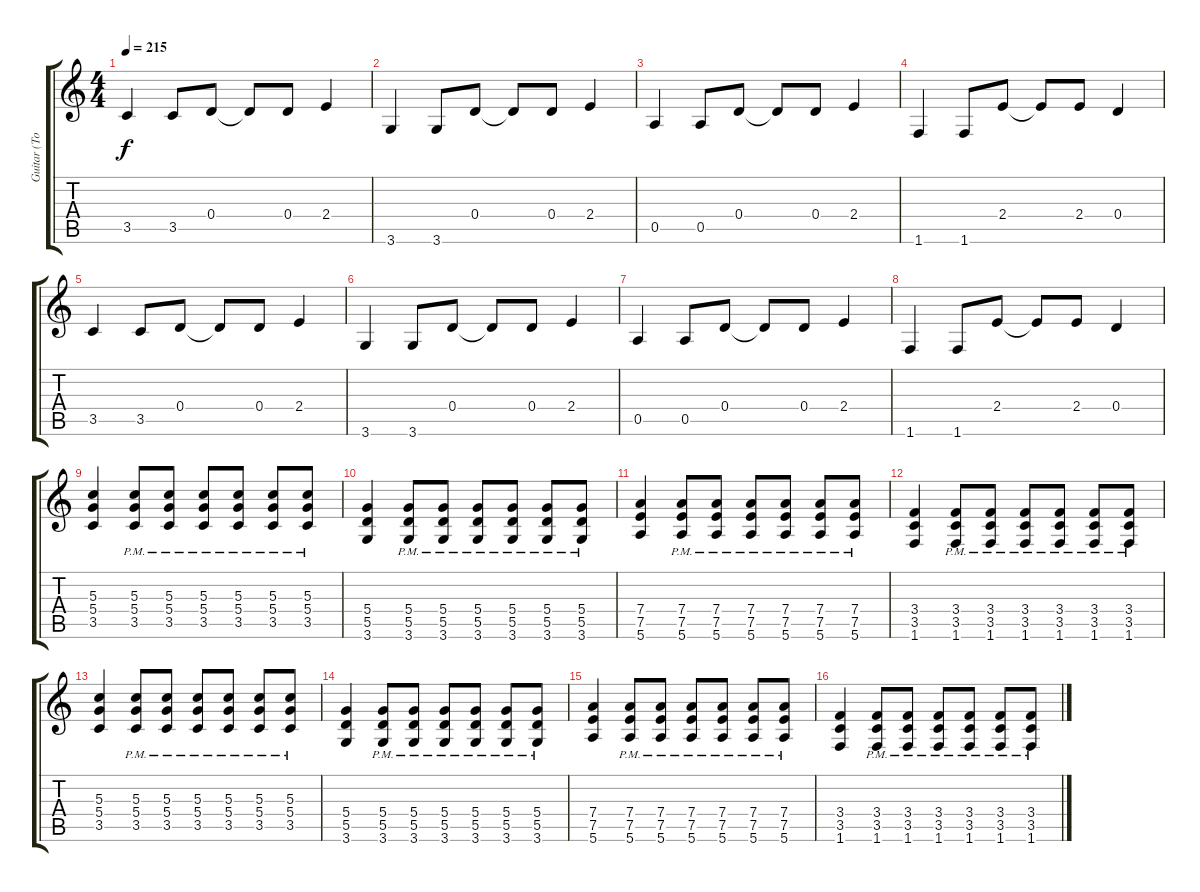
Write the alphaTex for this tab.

\track ("Guitar (Tom)" "Guitar (To") {instrument overdrivenguitar}
\staff {score tabs}
\tuning (E4 B3 G3 D3 A2 E2) {hide}
\ts (4 4)
\tempo 215
\clef g2
\ks c
3.5.4{dy f} 3.5.8 0.4.8 0.4{t}.8 0.4.8 2.4.4 |
3.6.4 3.6.8 0.4.8 0.4{t}.8 0.4.8 2.4.4 |
0.5.4 0.5.8 0.4.8 0.4{t}.8 0.4.8 2.4.4 |
1.6.4 1.6.8 2.4.8 2.4{t}.8 2.4.8 0.4.4 |
3.5.4 3.5.8 0.4.8 0.4{t}.8 0.4.8 2.4.4 |
3.6.4 3.6.8 0.4.8 0.4{t}.8 0.4.8 2.4.4 |
0.5.4 0.5.8 0.4.8 0.4{t}.8 0.4.8 2.4.4 |
1.6.4 1.6.8 2.4.8 2.4{t}.8 2.4.8 0.4.4 |
(5.3 5.4 3.5).4 (5.3{pm} 5.4{pm} 3.5{pm}).8 (5.3{pm} 5.4{pm} 3.5{pm}).8 (5.3{pm} 5.4{pm} 3.5{pm}).8 (5.3{pm} 5.4{pm} 3.5{pm}).8 (5.3{pm} 5.4{pm} 3.5{pm}).8 (5.3{pm} 5.4{pm} 3.5{pm}).8 |
(5.4 5.5 3.6).4 (5.4{pm} 5.5{pm} 3.6{pm}).8 (5.4{pm} 5.5{pm} 3.6{pm}).8 (5.4{pm} 5.5{pm} 3.6{pm}).8 (5.4{pm} 5.5{pm} 3.6{pm}).8 (5.4{pm} 5.5{pm} 3.6{pm}).8 (5.4{pm} 5.5{pm} 3.6{pm}).8 |
(7.4 7.5 5.6).4 (7.4{pm} 7.5{pm} 5.6{pm}).8 (7.4{pm} 7.5{pm} 5.6{pm}).8 (7.4{pm} 7.5{pm} 5.6{pm}).8 (7.4{pm} 7.5{pm} 5.6{pm}).8 (7.4{pm} 7.5{pm} 5.6{pm}).8 (7.4{pm} 7.5{pm} 5.6{pm}).8 |
(3.4 3.5 1.6).4 (3.4{pm} 3.5{pm} 1.6{pm}).8 (3.4{pm} 3.5{pm} 1.6{pm}).8 (3.4{pm} 3.5{pm} 1.6{pm}).8 (3.4{pm} 3.5{pm} 1.6{pm}).8 (3.4{pm} 3.5{pm} 1.6{pm}).8 (3.4{pm} 3.5{pm} 1.6{pm}).8 |
(5.3 5.4 3.5).4 (5.3{pm} 5.4{pm} 3.5{pm}).8 (5.3{pm} 5.4{pm} 3.5{pm}).8 (5.3{pm} 5.4{pm} 3.5{pm}).8 (5.3{pm} 5.4{pm} 3.5{pm}).8 (5.3{pm} 5.4{pm} 3.5{pm}).8 (5.3{pm} 5.4{pm} 3.5{pm}).8 |
(5.4 5.5 3.6).4 (5.4{pm} 5.5{pm} 3.6{pm}).8 (5.4{pm} 5.5{pm} 3.6{pm}).8 (5.4{pm} 5.5{pm} 3.6{pm}).8 (5.4{pm} 5.5{pm} 3.6{pm}).8 (5.4{pm} 5.5{pm} 3.6{pm}).8 (5.4{pm} 5.5{pm} 3.6{pm}).8 |
(7.4 7.5 5.6).4 (7.4{pm} 7.5{pm} 5.6{pm}).8 (7.4{pm} 7.5{pm} 5.6{pm}).8 (7.4{pm} 7.5{pm} 5.6{pm}).8 (7.4{pm} 7.5{pm} 5.6{pm}).8 (7.4{pm} 7.5{pm} 5.6{pm}).8 (7.4{pm} 7.5{pm} 5.6{pm}).8 |
(3.4 3.5 1.6).4 (3.4{pm} 3.5{pm} 1.6{pm}).8 (3.4{pm} 3.5{pm} 1.6{pm}).8 (3.4{pm} 3.5{pm} 1.6{pm}).8 (3.4{pm} 3.5{pm} 1.6{pm}).8 (3.4{pm} 3.5{pm} 1.6{pm}).8 (3.4{pm} 3.5{pm} 1.6{pm}).8
